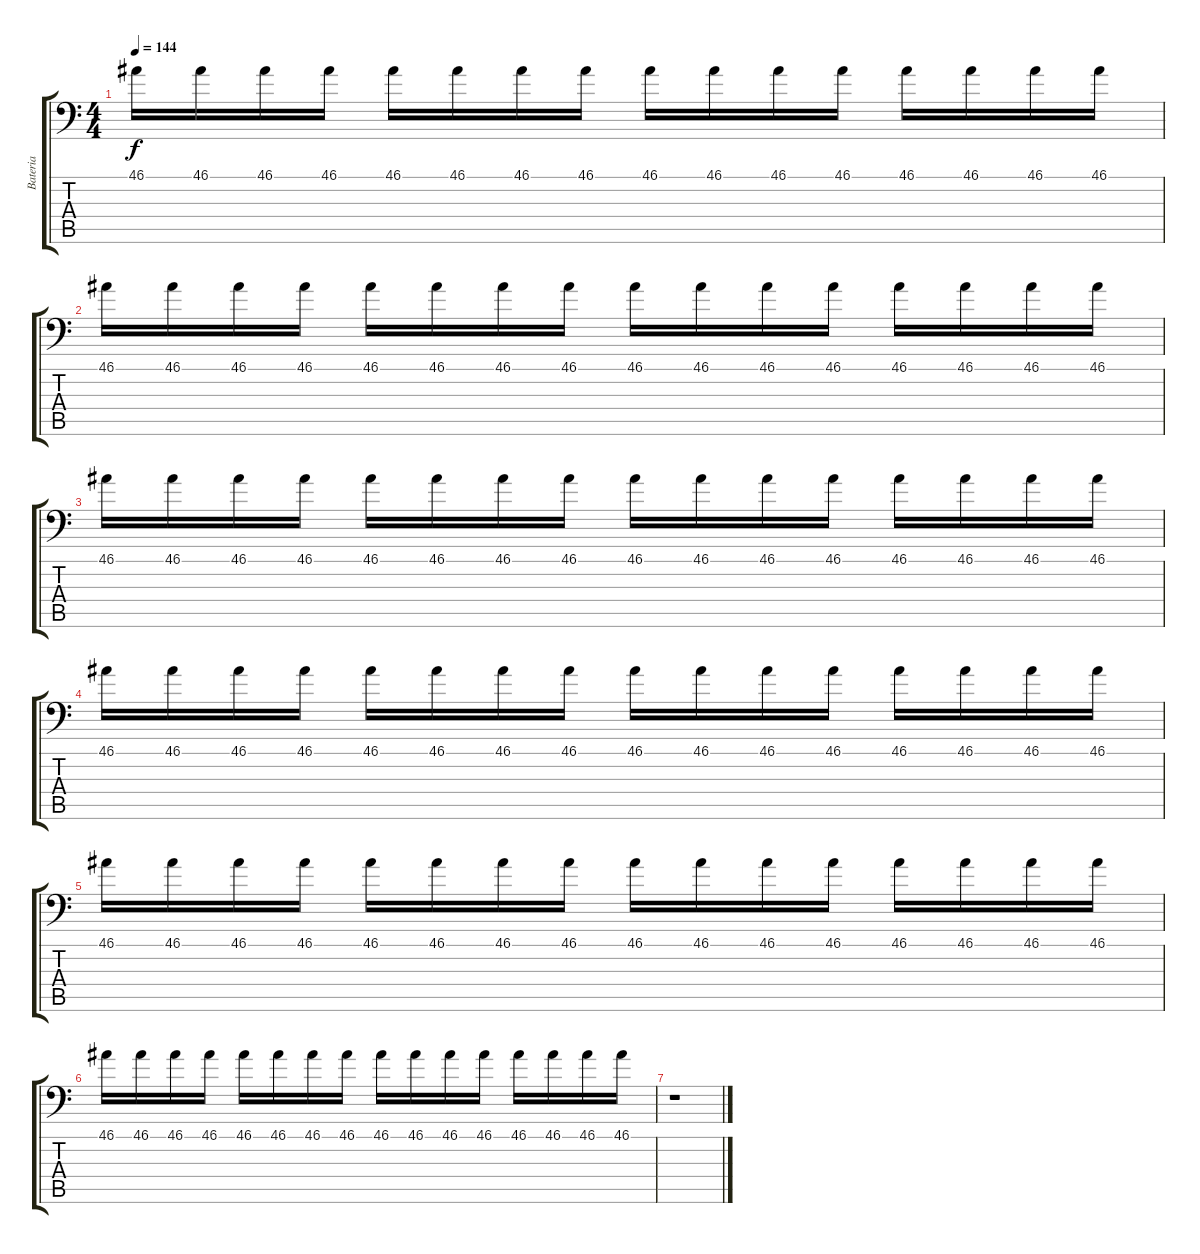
\track ("Bateria" "Bateria") {instrument acousticgrandpiano}
\staff {score tabs}
\tuning (C-1 C-1 C-1 C-1 C-1 C-1) {hide}
\ts (4 4)
\tempo 144
\clef f4
\ks c
46.1.16{dy f} 46.1.16 46.1.16 46.1.16 46.1.16 46.1.16 46.1.16 46.1.16 46.1.16 46.1.16 46.1.16 46.1.16 46.1.16 46.1.16 46.1.16 46.1.16 |
46.1.16 46.1.16 46.1.16 46.1.16 46.1.16 46.1.16 46.1.16 46.1.16 46.1.16 46.1.16 46.1.16 46.1.16 46.1.16 46.1.16 46.1.16 46.1.16 |
46.1.16 46.1.16 46.1.16 46.1.16 46.1.16 46.1.16 46.1.16 46.1.16 46.1.16 46.1.16 46.1.16 46.1.16 46.1.16 46.1.16 46.1.16 46.1.16 |
46.1.16 46.1.16 46.1.16 46.1.16 46.1.16 46.1.16 46.1.16 46.1.16 46.1.16 46.1.16 46.1.16 46.1.16 46.1.16 46.1.16 46.1.16 46.1.16 |
46.1.16 46.1.16 46.1.16 46.1.16 46.1.16 46.1.16 46.1.16 46.1.16 46.1.16 46.1.16 46.1.16 46.1.16 46.1.16 46.1.16 46.1.16 46.1.16 |
46.1.16 46.1.16 46.1.16 46.1.16 46.1.16 46.1.16 46.1.16 46.1.16 46.1.16 46.1.16 46.1.16 46.1.16 46.1.16 46.1.16 46.1.16 46.1.16 |
r.1
